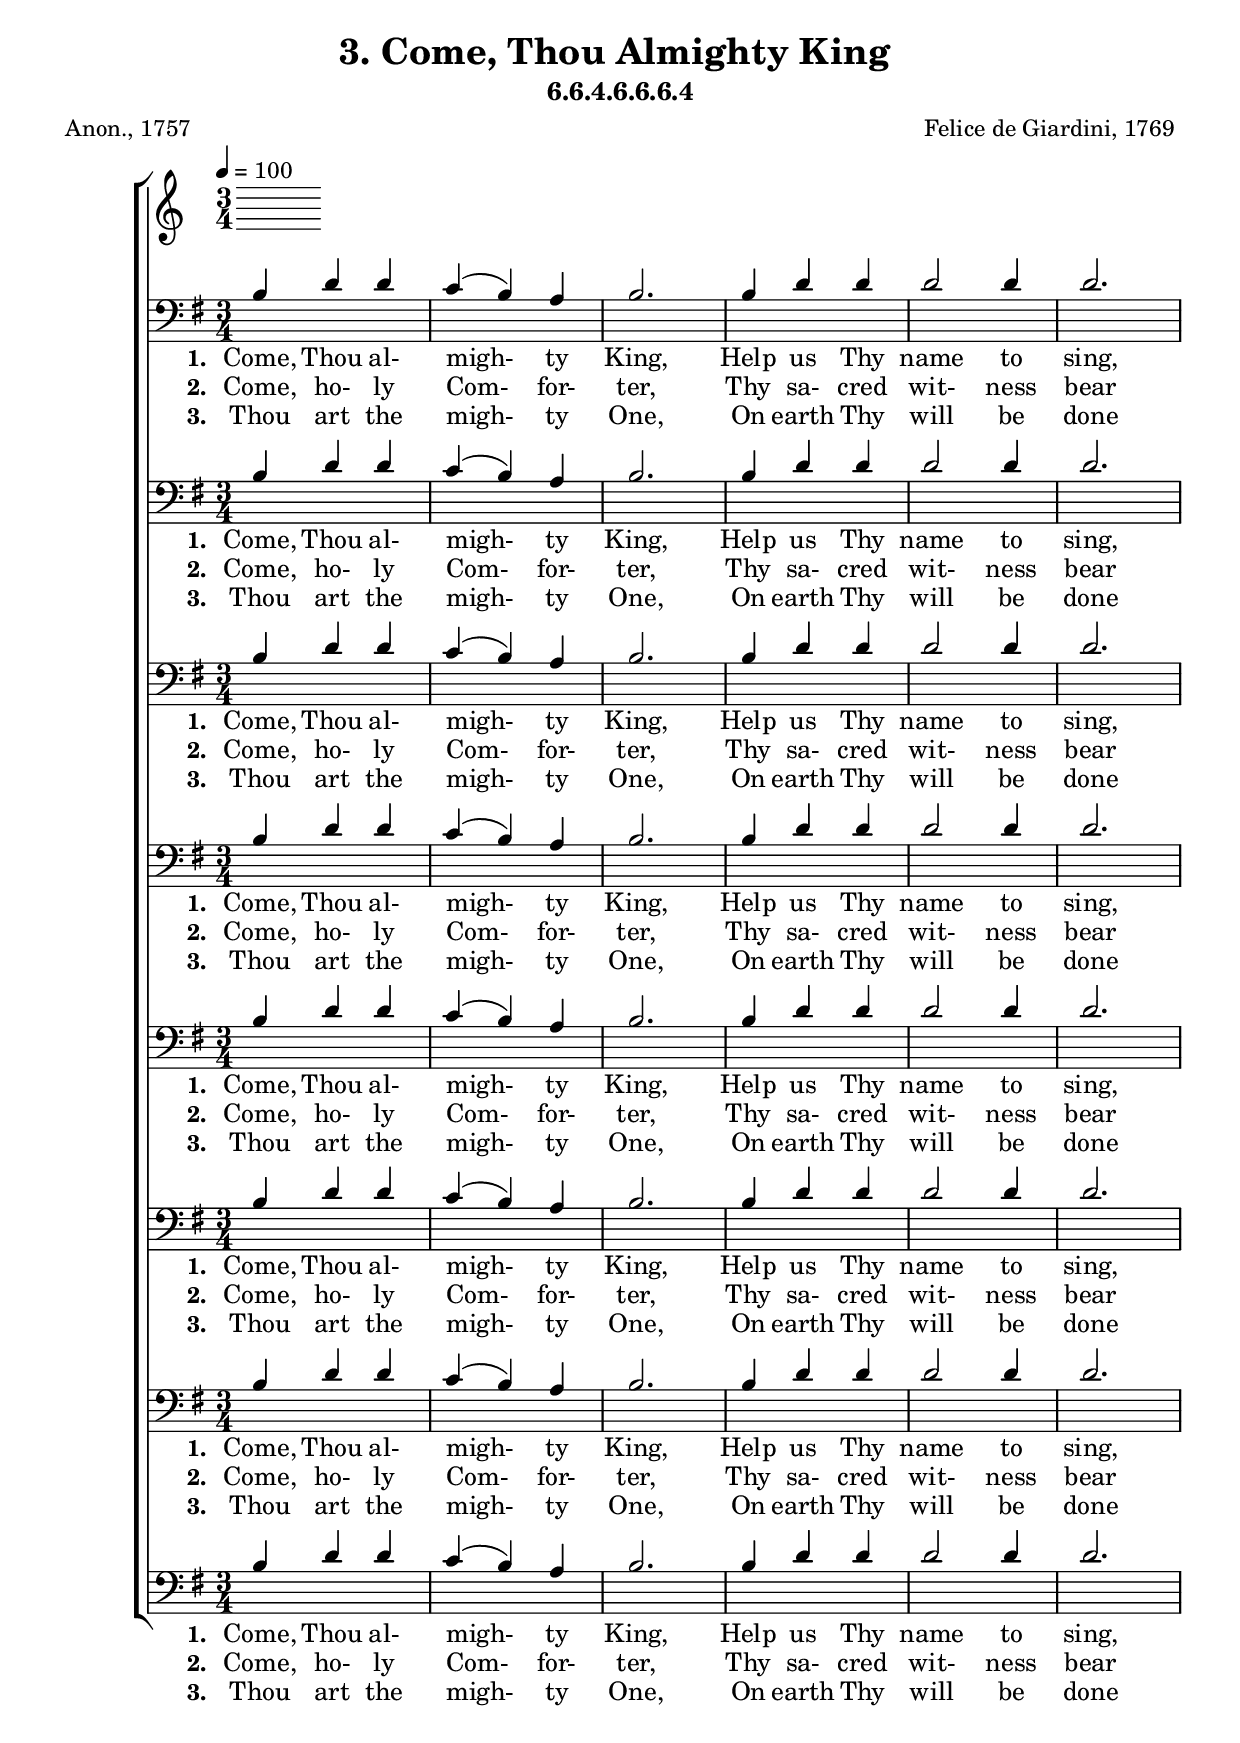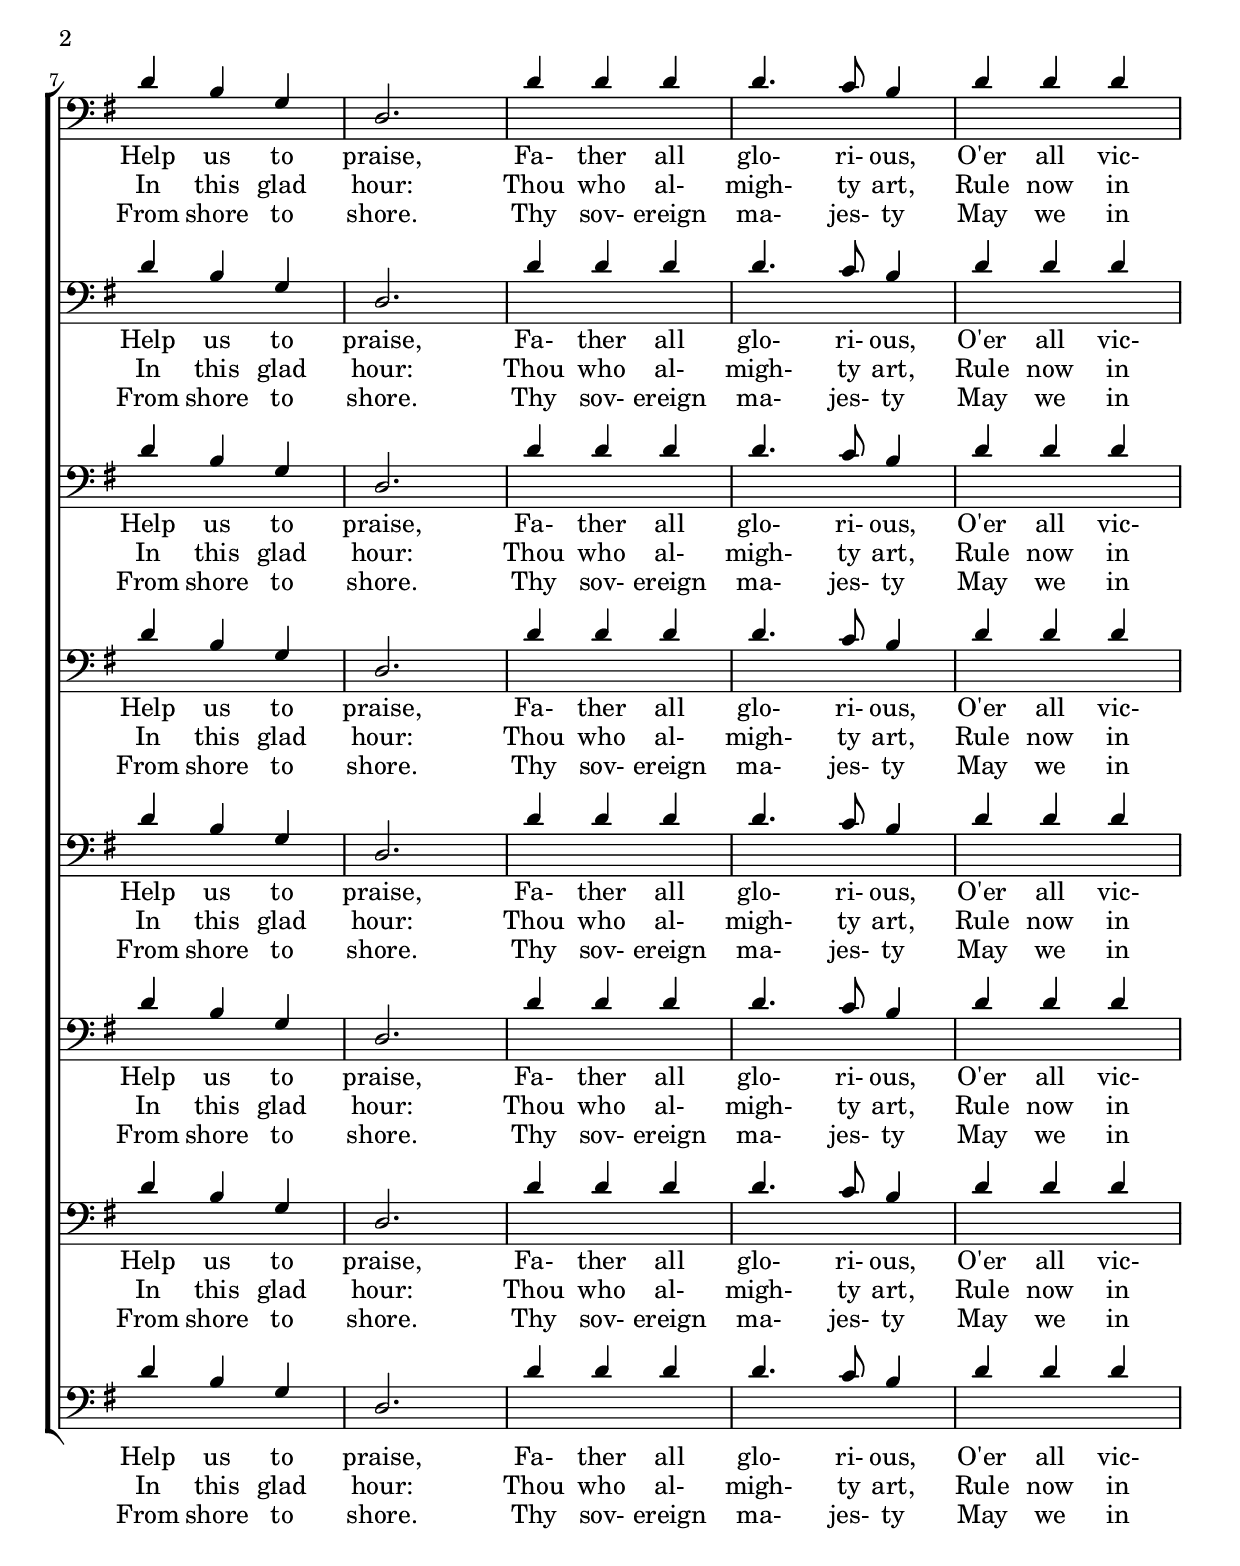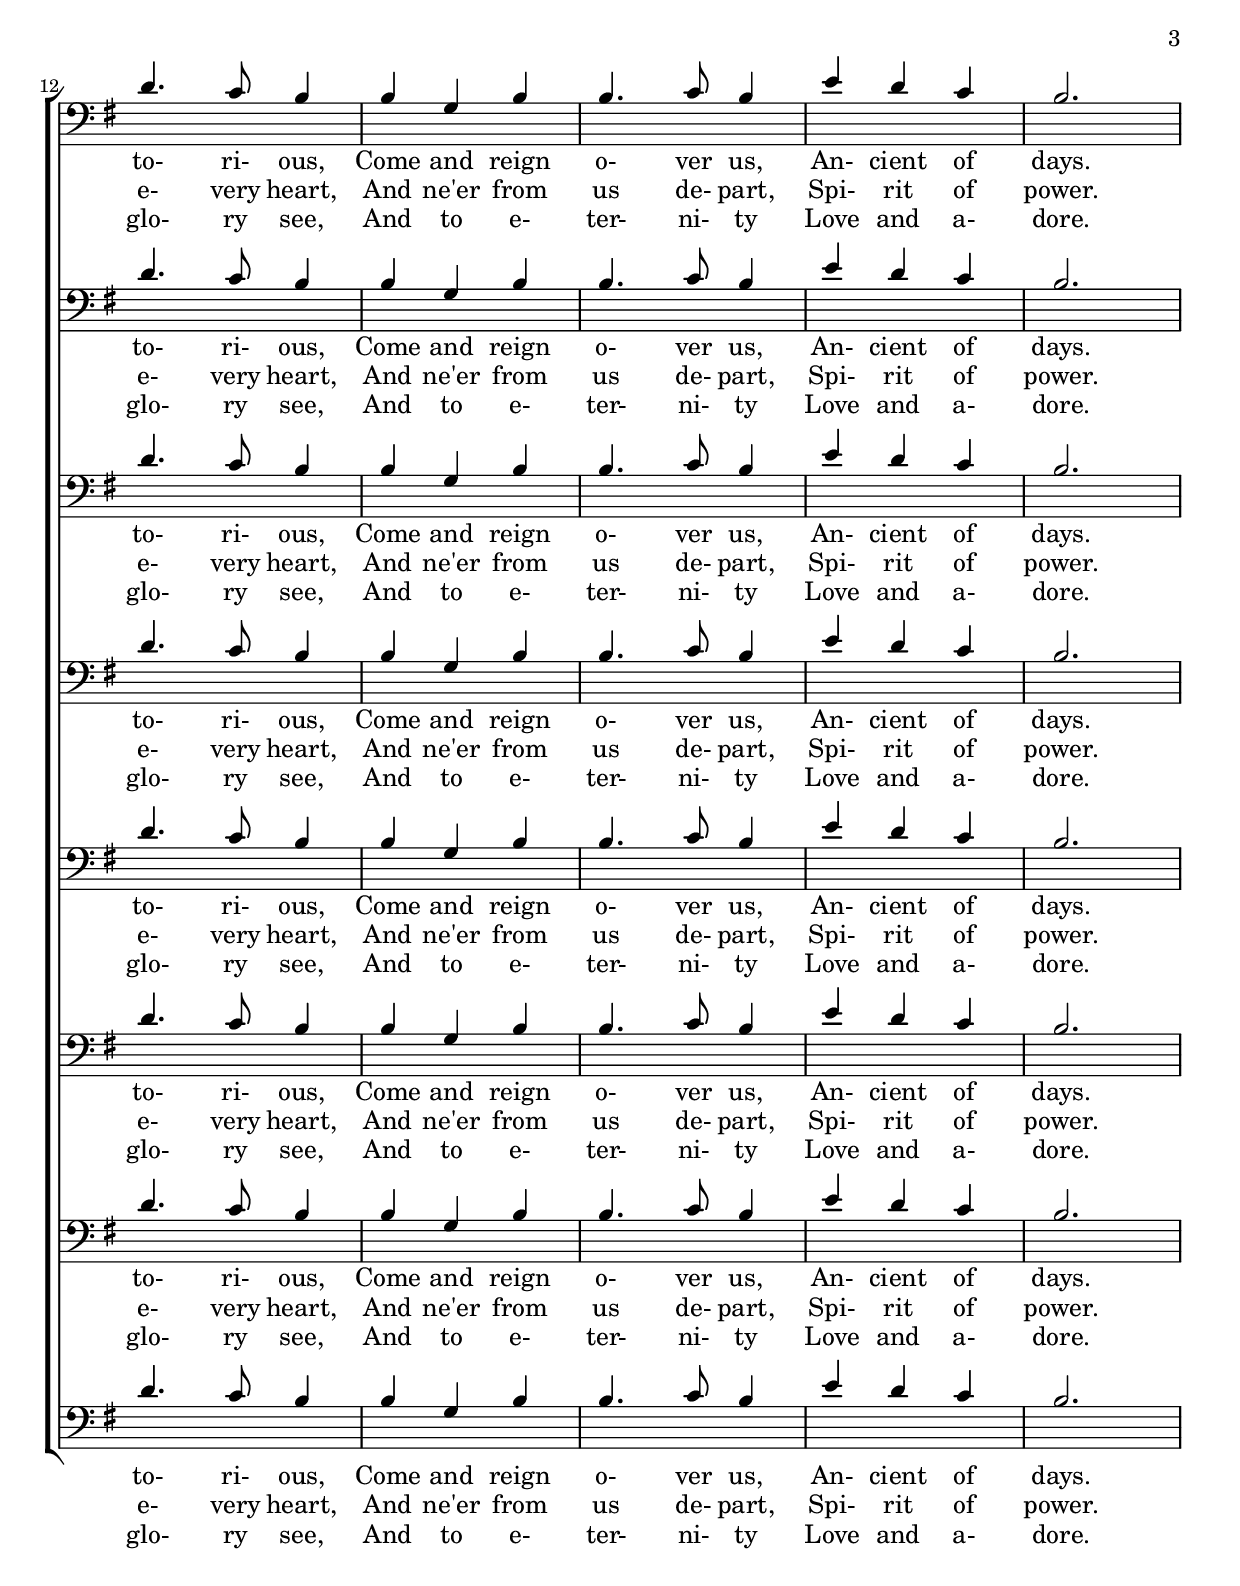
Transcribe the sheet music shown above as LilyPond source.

\header
    {
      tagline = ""  % removed
      title = "3. Come, Thou Almighty King "
      composer = " Felice de Giardini, 1769 "
      poet = " Anon., 1757 "
      subtitle = "6.6.4.6.6.6.4"
    }
    \version "2.18.2"
    %
    %% global for all staves
    %
global = { \key g \major \time 3/4 \tempo 4 = 100  }
%Individual voices

soprano = {d''4 b'4 g'4 a'4 (g'4) fis'4 g'2. g'4 a'4 b'4 c''8 (d''8 c''4) b'4 a'2. d''4 b'4 g'4 d'2. a'4 b'4 c''4 b'4. a'8 g'4 a'4 b'4 c''4 b'4. a'8 g'4 g'4 b'4 d''4 d''4. e''8 d''4 c''4 b'4 a'4 g'2. }
alto = {g'4 g'4 g'4 e'4 (d'4) d'4 d'2. d'4 d'4 g'4 fis'4 (a'4) g'4 fis'2. d''4 b'4 g'4 d'2. fis'4 g'4 a'4 g'4. fis'8 g'4 fis'4 g'4 a'4 g'4. fis'8 g'4 d'4 d'4 g'4 g'4. g'8 g'4 a'4 g'4 fis'4 g'2. }
tenor = {b4 d'4 d'4 c'4 (b4) a4 b2. b4 d'4 d'4 d'2 d'4 d'2. d'4 b4 g4 d2. d'4 d'4 d'4 d'4. c'8 b4 d'4 d'4 d'4 d'4. c'8 b4 b4 g4 b4 b4. c'8 b4 e'4 d'4 c'4 b2. }
bass = {g4 g4 b,4 c4 (d4) d4 g,2. g4 fis4 g4 a4 (fis4) g4 d2. d'4 b4 g4 d2. d4 d4 d4 g4. g8 g4 d4 d4 d4 g4. g8 g4 g4 g4 g4 g4. g8 g4 c4 d4 d4 g,2. }
%lyrics
stanzaa =  \lyricmode { \set stanza = #"1. "Come, Thou al- migh- ty King, Help us Thy name to sing, Help us to praise, Fa- ther all glo- ri- ous, O'er all vic- to- ri- ous, Come and reign o- ver us, An- cient of days.}
stanzab =  \lyricmode { \set stanza = #"2. "Come, ho- ly Com- for- ter, Thy sa- cred wit- ness bear In this glad hour: Thou who al- migh- ty art, Rule now in e- very heart, And ne'er from us de- part, Spi- rit of power.}
stanzac =  \lyricmode { \set stanza = #"3. "Thou art the migh- ty One, On earth Thy will be done From shore to shore. Thy sov- ereign ma- jes- ty May we in glo- ry see, And to e- ter- ni- ty Love and a- dore.}
\score {
      \new ChoirStaff <<
       \new Staff <<
\clef "treble"
      

      \new Lyrics \lyricsto "Tenor" { \stanzaa }
\new Lyrics \lyricsto "Tenor" { \stanzab }
\new Lyrics \lyricsto "Tenor" { \stanzac }

>>

        \new Staff <<
\clef "bass"
        \new Voice = "Tenor" { \voiceOne \global \tenor}

        \new Lyrics \lyricsto "Tenor" { \stanzaa }
\new Lyrics \lyricsto "Tenor" { \stanzab }
\new Lyrics \lyricsto "Tenor" { \stanzac }

>>
\new Staff <<
\clef "bass"
        \new Voice = "Tenor" { \voiceOne \global \tenor}

        \new Lyrics \lyricsto "Tenor" { \stanzaa }
\new Lyrics \lyricsto "Tenor" { \stanzab }
\new Lyrics \lyricsto "Tenor" { \stanzac }

>>
\new Staff <<
\clef "bass"
        \new Voice = "Tenor" { \voiceOne \global \tenor}

        \new Lyrics \lyricsto "Tenor" { \stanzaa }
\new Lyrics \lyricsto "Tenor" { \stanzab }
\new Lyrics \lyricsto "Tenor" { \stanzac }

>>
\new Staff <<
\clef "bass"
        \new Voice = "Tenor" { \voiceOne \global \tenor}

        \new Lyrics \lyricsto "Tenor" { \stanzaa }
\new Lyrics \lyricsto "Tenor" { \stanzab }
\new Lyrics \lyricsto "Tenor" { \stanzac }

>>
\new Staff <<
\clef "bass"
        \new Voice = "Tenor" { \voiceOne \global \tenor}

        \new Lyrics \lyricsto "Tenor" { \stanzaa }
\new Lyrics \lyricsto "Tenor" { \stanzab }
\new Lyrics \lyricsto "Tenor" { \stanzac }

>>
\new Staff <<
\clef "bass"
        \new Voice = "Tenor" { \voiceOne \global \tenor}

        \new Lyrics \lyricsto "Tenor" { \stanzaa }
\new Lyrics \lyricsto "Tenor" { \stanzab }
\new Lyrics \lyricsto "Tenor" { \stanzac }

>>
\new Staff <<
\clef "bass"
        \new Voice = "Tenor" { \voiceOne \global \tenor}

        \new Lyrics \lyricsto "Tenor" { \stanzaa }
\new Lyrics \lyricsto "Tenor" { \stanzab }
\new Lyrics \lyricsto "Tenor" { \stanzac }

>>
\new Staff <<
\clef "bass"
        \new Voice = "Tenor" { \voiceOne \global \tenor}

        \new Lyrics \lyricsto "Tenor" { \stanzaa }
\new Lyrics \lyricsto "Tenor" { \stanzab }
\new Lyrics \lyricsto "Tenor" { \stanzac }

>>

      >>
    \layout{}
    \midi{}
    }